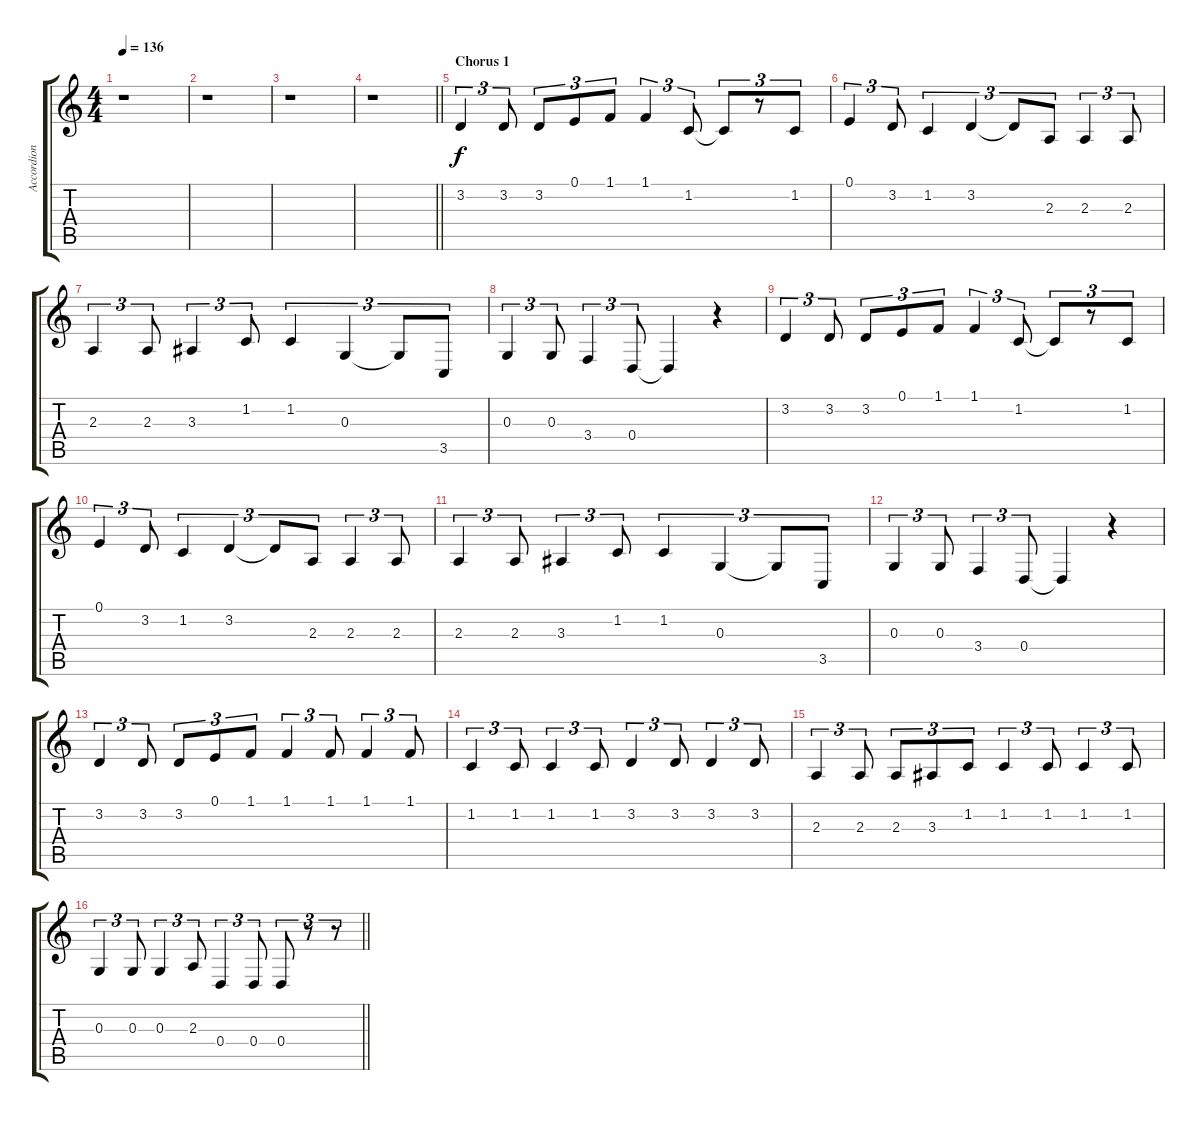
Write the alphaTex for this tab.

\track ("Accordion" "Accordion") {instrument harmonica}
\staff {score tabs}
\tuning (E4 B3 G3 D3 A2 E2) {hide}
\ts (4 4)
\tempo 136
\clef g2
\ks c
r.1{dy f} |
r.1 |
r.1 |
\barLineRight lightlight
r.1 |
\section ("" "Chorus 1")
3.2.4{tu (3 2)} 3.2.8{tu (3 2)} 3.2.8{tu (3 2)} 0.1.8{tu (3 2)} 1.1.8{tu (3 2)} 1.1.4{tu (3 2)} 1.2.8{tu (3 2)} 1.2{t}.8{tu (3 2)} r.8{tu (3 2)} 1.2.8{tu (3 2)} |
0.1.4{tu (3 2)} 3.2.8{tu (3 2)} 1.2.4{tu (3 2)} 3.2.4{tu (3 2)} 3.2{t}.8{tu (3 2)} 2.3.8{tu (3 2)} 2.3.4{tu (3 2)} 2.3.8{tu (3 2)} |
2.3.4{tu (3 2)} 2.3.8{tu (3 2)} 3.3.4{tu (3 2)} 1.2.8{tu (3 2)} 1.2.4{tu (3 2)} 0.3.4{tu (3 2)} 0.3{t}.8{tu (3 2)} 3.5.8{tu (3 2)} |
0.3.4{tu (3 2)} 0.3.8{tu (3 2)} 3.4.4{tu (3 2)} 0.4.8{tu (3 2)} 0.4{t}.4 r.4 |
3.2.4{tu (3 2)} 3.2.8{tu (3 2)} 3.2.8{tu (3 2)} 0.1.8{tu (3 2)} 1.1.8{tu (3 2)} 1.1.4{tu (3 2)} 1.2.8{tu (3 2)} 1.2{t}.8{tu (3 2)} r.8{tu (3 2)} 1.2.8{tu (3 2)} |
0.1.4{tu (3 2)} 3.2.8{tu (3 2)} 1.2.4{tu (3 2)} 3.2.4{tu (3 2)} 3.2{t}.8{tu (3 2)} 2.3.8{tu (3 2)} 2.3.4{tu (3 2)} 2.3.8{tu (3 2)} |
2.3.4{tu (3 2)} 2.3.8{tu (3 2)} 3.3.4{tu (3 2)} 1.2.8{tu (3 2)} 1.2.4{tu (3 2)} 0.3.4{tu (3 2)} 0.3{t}.8{tu (3 2)} 3.5.8{tu (3 2)} |
0.3.4{tu (3 2)} 0.3.8{tu (3 2)} 3.4.4{tu (3 2)} 0.4.8{tu (3 2)} 0.4{t}.4 r.4 |
3.2.4{tu (3 2)} 3.2.8{tu (3 2)} 3.2.8{tu (3 2)} 0.1.8{tu (3 2)} 1.1.8{tu (3 2)} 1.1.4{tu (3 2)} 1.1.8{tu (3 2)} 1.1.4{tu (3 2)} 1.1.8{tu (3 2)} |
1.2.4{tu (3 2)} 1.2.8{tu (3 2)} 1.2.4{tu (3 2)} 1.2.8{tu (3 2)} 3.2.4{tu (3 2)} 3.2.8{tu (3 2)} 3.2.4{tu (3 2)} 3.2.8{tu (3 2)} |
2.3.4{tu (3 2)} 2.3.8{tu (3 2)} 2.3.8{tu (3 2)} 3.3.8{tu (3 2)} 1.2.8{tu (3 2)} 1.2.4{tu (3 2)} 1.2.8{tu (3 2)} 1.2.4{tu (3 2)} 1.2.8{tu (3 2)} |
\barLineRight lightlight
0.3.4{tu (3 2)} 0.3.8{tu (3 2)} 0.3.4{tu (3 2)} 2.3.8{tu (3 2)} 0.4.4{tu (3 2)} 0.4.8{tu (3 2)} 0.4.8{tu (3 2)} r.8{tu (3 2)} r.8{tu (3 2)}
